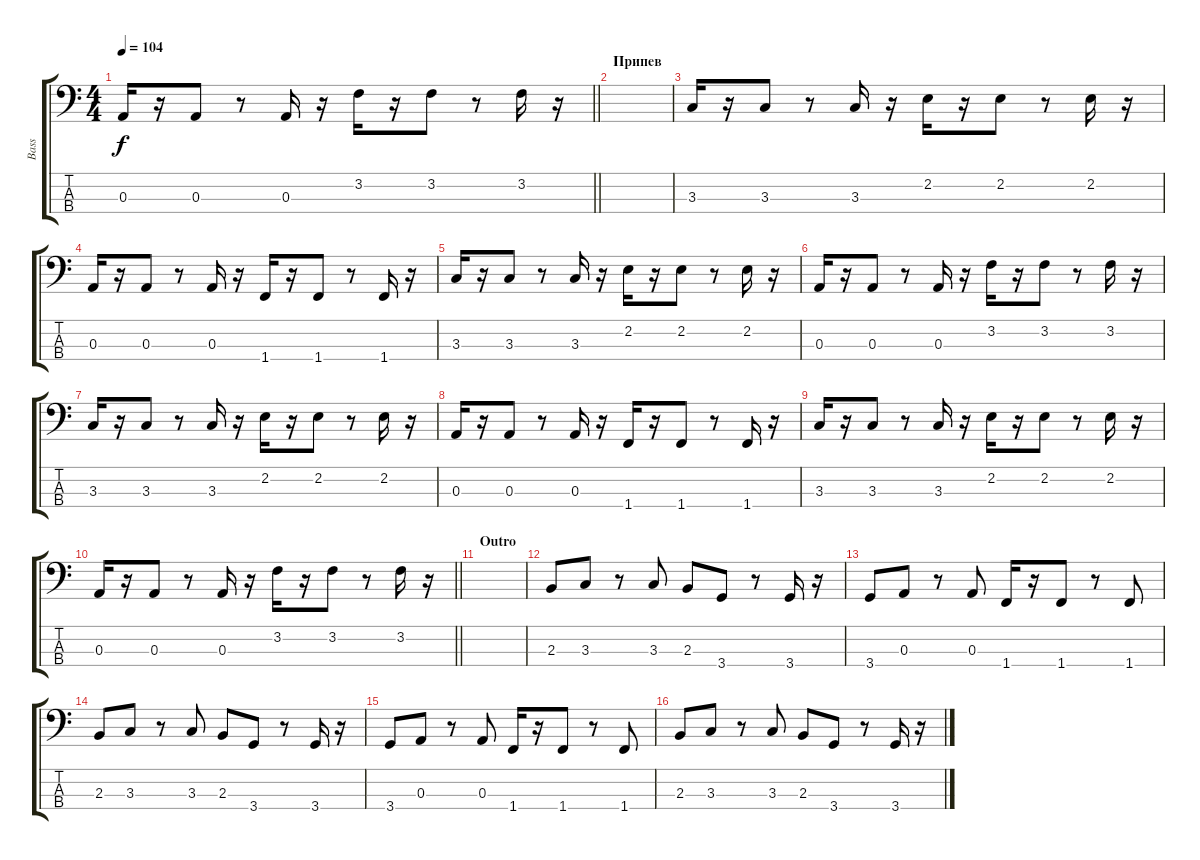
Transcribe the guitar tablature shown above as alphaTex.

\track ("Bass" "Bass") {instrument electricbassfinger}
\staff {score tabs}
\tuning (G2 D2 A1 E1) {hide}
\ts (4 4)
\tempo 104
\clef f4
\barLineRight lightlight
\ks c
0.3.16{dy f} r.16 0.3.8 r.8 0.3.16 r.16 3.2.16 r.16 3.2.8 r.8 3.2.16 r.16 |
\section ("" "Припев")
|
3.3.16 r.16 3.3.8 r.8 3.3.16 r.16 2.2.16 r.16 2.2.8 r.8 2.2.16 r.16 |
0.3.16 r.16 0.3.8 r.8 0.3.16 r.16 1.4.16 r.16 1.4.8 r.8 1.4.16 r.16 |
3.3.16 r.16 3.3.8 r.8 3.3.16 r.16 2.2.16 r.16 2.2.8 r.8 2.2.16 r.16 |
0.3.16 r.16 0.3.8 r.8 0.3.16 r.16 3.2.16 r.16 3.2.8 r.8 3.2.16 r.16 |
3.3.16 r.16 3.3.8 r.8 3.3.16 r.16 2.2.16 r.16 2.2.8 r.8 2.2.16 r.16 |
0.3.16 r.16 0.3.8 r.8 0.3.16 r.16 1.4.16 r.16 1.4.8 r.8 1.4.16 r.16 |
3.3.16 r.16 3.3.8 r.8 3.3.16 r.16 2.2.16 r.16 2.2.8 r.8 2.2.16 r.16 |
\barLineRight lightlight
0.3.16 r.16 0.3.8 r.8 0.3.16 r.16 3.2.16 r.16 3.2.8 r.8 3.2.16 r.16 |
\section ("" "Outro")
|
2.3.8 3.3.8 r.8 3.3.8 2.3.8 3.4.8 r.8 3.4.16 r.16 |
3.4.8 0.3.8 r.8 0.3.8 1.4.16 r.16 1.4.8 r.8 1.4.8 |
2.3.8 3.3.8 r.8 3.3.8 2.3.8 3.4.8 r.8 3.4.16 r.16 |
3.4.8 0.3.8 r.8 0.3.8 1.4.16 r.16 1.4.8 r.8 1.4.8 |
2.3.8 3.3.8 r.8 3.3.8 2.3.8 3.4.8 r.8 3.4.16 r.16
